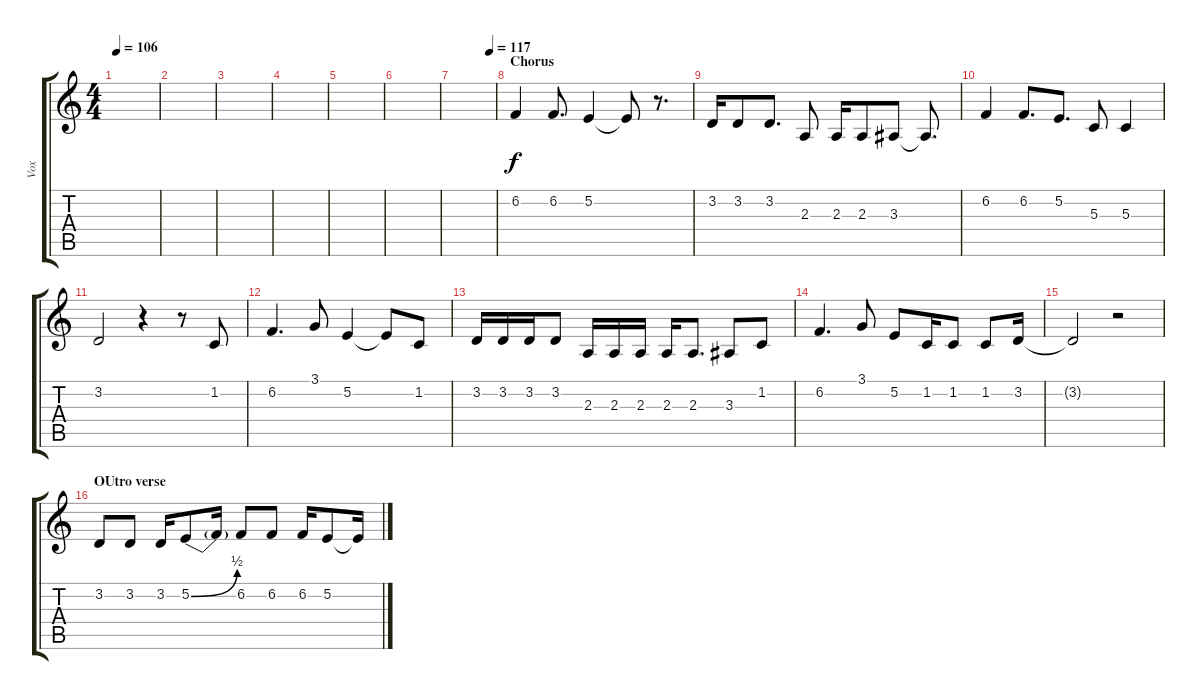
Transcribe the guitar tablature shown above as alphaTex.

\track ("Vox" "Vox") {instrument trumpet}
\staff {score tabs}
\tuning (E4 B3 G3 D3 A2 E2) {hide}
\ts (4 4)
\tempo 106
\clef g2
\ks c
|
|
|
|
|
|
\tempo (117 0.875)
|
\section ("" "Chorus")
6.2.4 6.2.8{d} 5.2.4 5.2{t}.8 r.8{d} |
3.2.16 3.2.8 3.2.8{d} 2.3.8 2.3.16 2.3.8 3.3.8 3.3{t}.8{d} |
6.2.4 6.2.8{d} 5.2.8{d} 5.3.8 5.3.4 |
3.2.2 r.4 r.8 1.2.8 |
6.2.4{d} 3.1.8 5.2.4 5.2{t}.8 1.2.8 |
3.2.16 3.2.16 3.2.16 3.2.8 2.3.16 2.3.16 2.3.16 2.3.16 2.3.8{d} 3.3.8 1.2.8 |
6.2.4{d} 3.1.8 5.2.8 1.2.16 1.2.8 1.2.8 3.2.16 |
3.2{t}.2 r.2 |
\section ("" "OUtro verse")
3.2.8 3.2.8 3.2.16 5.2{be (bend 0 0 60 2)}.8 5.2{t}.16 6.2.8 6.2.8 6.2.16 5.2.8 5.2{t}.16
